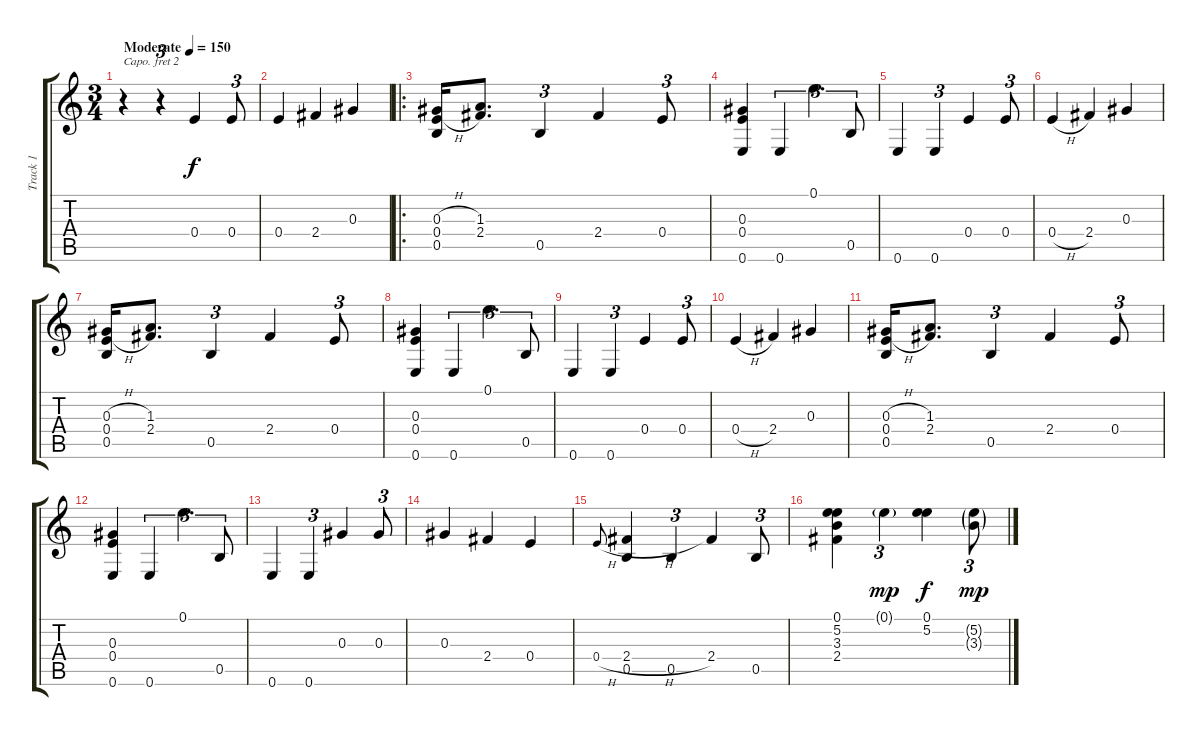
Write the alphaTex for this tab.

\track ("Track 1" "Track 1") {instrument acousticguitarsteel}
\staff {score tabs}
\capo 2
\tuning (D4 A3 Gb3 D3 A2 D2) {hide}
\ts (3 4)
\tempo (150 "Moderate")
\clef g2
\ks c
r.4{dy f volume 11 instrument acousticguitarsteel} r.4{tu (3 2)} 0.4.4 0.4.8{tu (3 2)} |
0.4.4 2.4.4 0.3.4 |
\ro
(0.3{h} 0.4{h} 0.5).16 (1.3 2.4).8{d} 0.5.4{tu (3 2)} 2.4.4 0.4.8{tu (3 2)} |
(0.3 0.4 0.6).4 0.6.4{tu (3 2)} 0.1.4{d tu (3 2)} 0.5.8{tu (3 2)} |
0.6.4 0.6.4{tu (3 2)} 0.4.4 0.4.8{tu (3 2)} |
0.4{h}.4 2.4.4 0.3.4 |
(0.3{h} 0.4{h} 0.5).16 (1.3 2.4).8{d} 0.5.4{tu (3 2)} 2.4.4 0.4.8{tu (3 2)} |
(0.3 0.4 0.6).4 0.6.4{tu (3 2)} 0.1.4{d tu (3 2)} 0.5.8{tu (3 2)} |
0.6.4 0.6.4{tu (3 2)} 0.4.4 0.4.8{tu (3 2)} |
0.4{h}.4 2.4.4 0.3.4 |
(0.3{h} 0.4{h} 0.5).16 (1.3 2.4).8{d} 0.5.4{tu (3 2)} 2.4.4 0.4.8{tu (3 2)} |
(0.3 0.4 0.6).4 0.6.4{tu (3 2)} 0.1.4{d tu (3 2)} 0.5.8{tu (3 2)} |
0.6.4 0.6.4{tu (3 2)} 0.3.4 0.3.8{tu (3 2)} |
0.3.4 2.4.4 0.4.4 |
0.4{h}.8{gr onbeat} (2.4{h} 0.5).4 0.5.4{tu (3 2)} 2.4.4 0.5.8{tu (3 2)} |
(0.1 5.2 3.3 2.4).4 0.1{g}.4{tu (3 2) dy mp} (0.1 5.2).4{dy f} (5.2{g} 3.3{g}).8{tu (3 2) dy mp}
